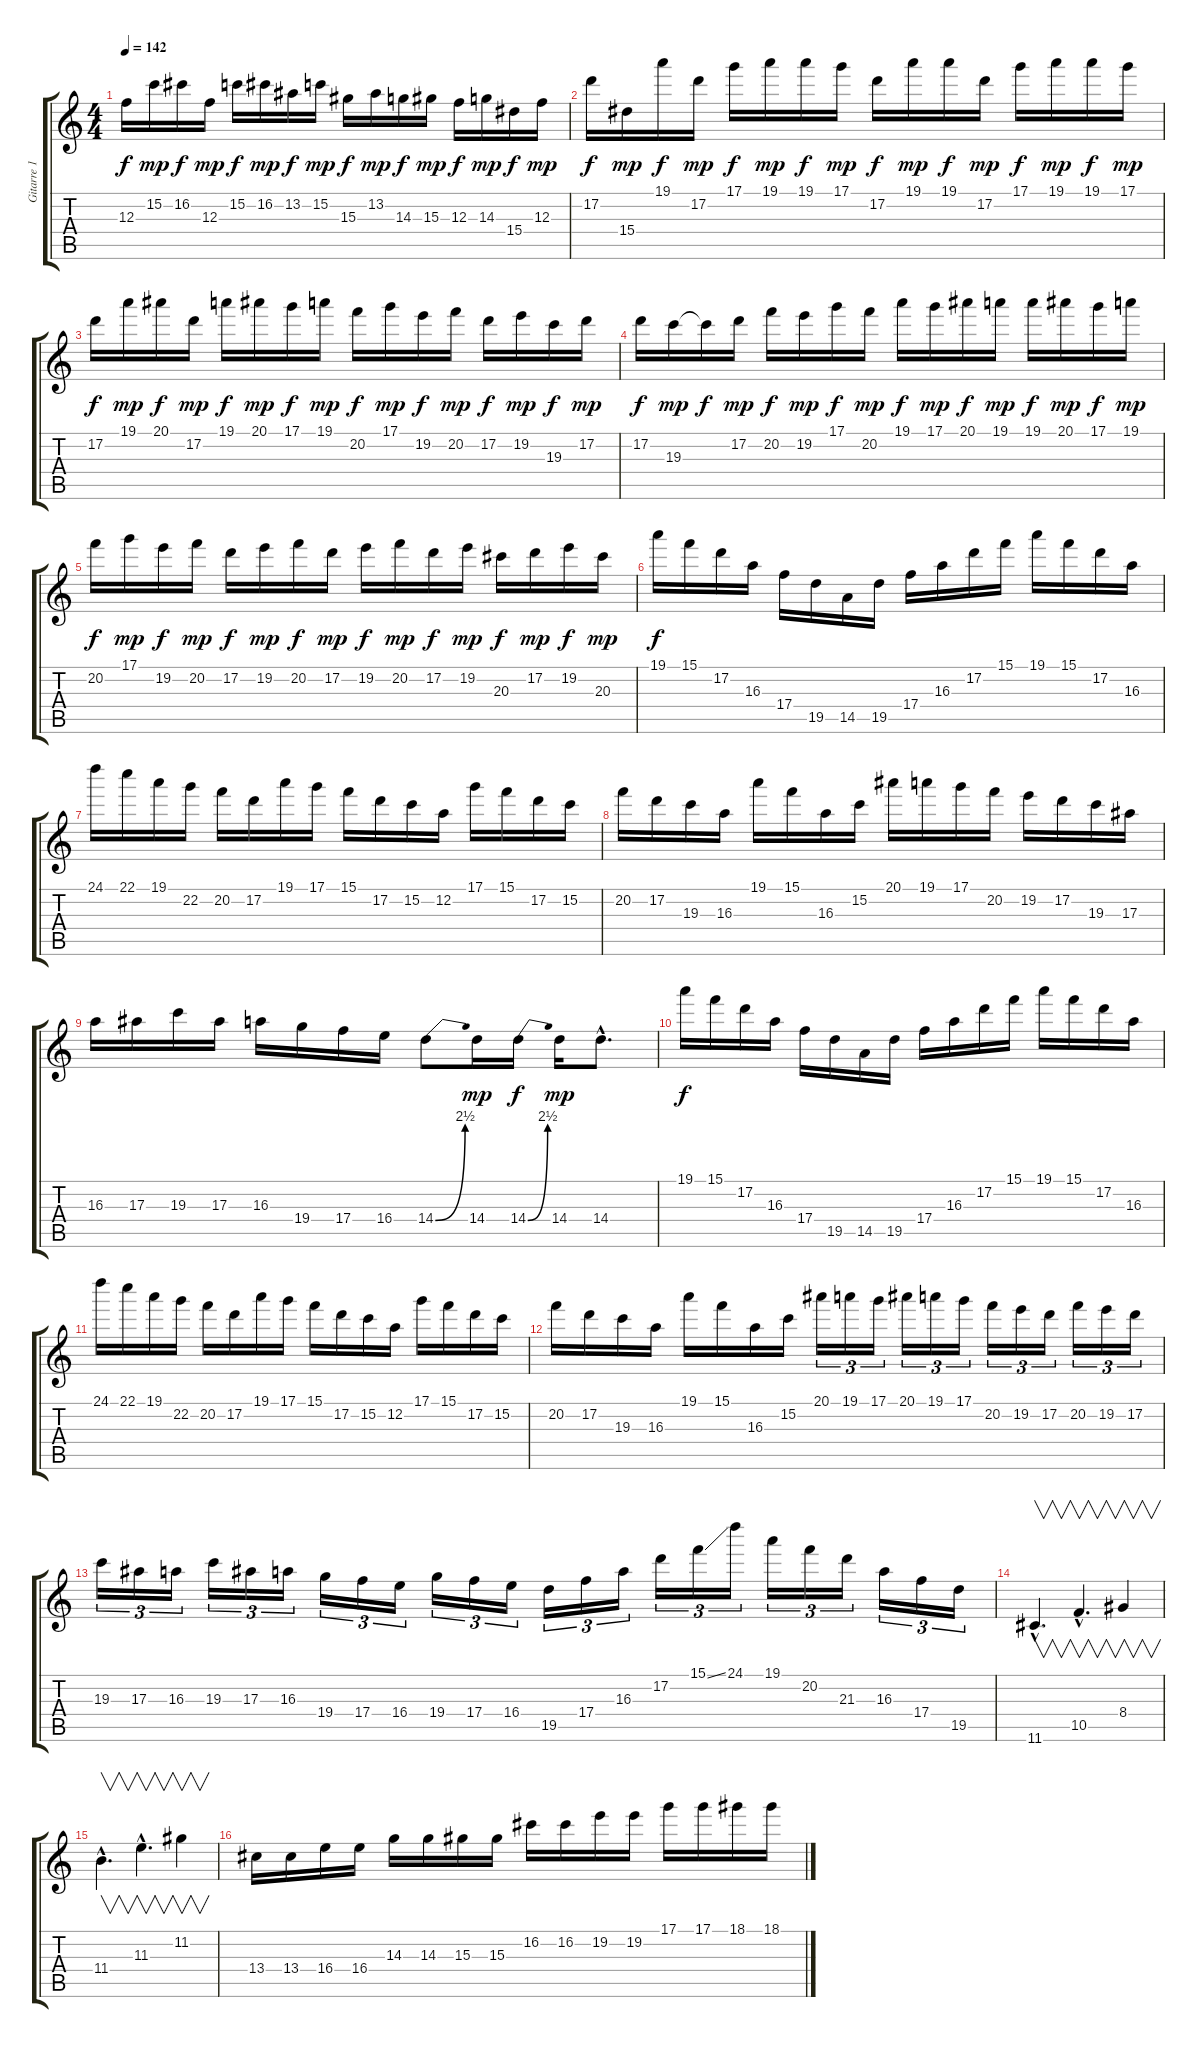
\track ("Gitarre 1" "Gitarre 1") {instrument overdrivenguitar}
\staff {score tabs}
\tuning (D4 A3 F3 C3 G2 D2) {hide}
\ts (4 4)
\tempo 142
\clef g2
\ks c
12.3.16{dy f} 15.2.16{dy mp} 16.2.16{dy f} 12.3.16{dy mp} 15.2.16{dy f} 16.2.16{dy mp} 13.2.16{dy f} 15.2.16{dy mp} 15.3.16{dy f} 13.2.16{dy mp} 14.3.16{dy f} 15.3.16{dy mp} 12.3.16{dy f} 14.3.16{dy mp} 15.4.16{dy f} 12.3.16{dy mp} |
17.2.16{dy f} 15.4.16{dy mp} 19.1.16{dy f} 17.2.16{dy mp} 17.1.16{dy f} 19.1.16{dy mp} 19.1.16{dy f} 17.1.16{dy mp} 17.2.16{dy f} 19.1.16{dy mp} 19.1.16{dy f} 17.2.16{dy mp} 17.1.16{dy f} 19.1.16{dy mp} 19.1.16{dy f} 17.1.16{dy mp} |
17.2.16{dy f} 19.1.16{dy mp} 20.1.16{dy f} 17.2.16{dy mp} 19.1.16{dy f} 20.1.16{dy mp} 17.1.16{dy f} 19.1.16{dy mp} 20.2.16{dy f} 17.1.16{dy mp} 19.2.16{dy f} 20.2.16{dy mp} 17.2.16{dy f} 19.2.16{dy mp} 19.3.16{dy f} 17.2.16{dy mp} |
17.2.16{dy f} 19.3.16{dy mp} 19.3{t}.16{dy f} 17.2.16{dy mp} 20.2.16{dy f} 19.2.16{dy mp} 17.1.16{dy f} 20.2.16{dy mp} 19.1.16{dy f} 17.1.16{dy mp} 20.1.16{dy f} 19.1.16{dy mp} 19.1.16{dy f} 20.1.16{dy mp} 17.1.16{dy f} 19.1.16{dy mp} |
20.2.16{dy f} 17.1.16{dy mp} 19.2.16{dy f} 20.2.16{dy mp} 17.2.16{dy f} 19.2.16{dy mp} 20.2.16{dy f} 17.2.16{dy mp} 19.2.16{dy f} 20.2.16{dy mp} 17.2.16{dy f} 19.2.16{dy mp} 20.3.16{dy f} 17.2.16{dy mp} 19.2.16{dy f} 20.3.16{dy mp} |
19.1.16{dy f} 15.1.16 17.2.16 16.3.16 17.4.16 19.5.16 14.5.16 19.5.16 17.4.16 16.3.16 17.2.16 15.1.16 19.1.16 15.1.16 17.2.16 16.3.16 |
24.1.16 22.1.16 19.1.16 22.2.16 20.2.16 17.2.16 19.1.16 17.1.16 15.1.16 17.2.16 15.2.16 12.2.16 17.1.16 15.1.16 17.2.16 15.2.16 |
20.2.16 17.2.16 19.3.16 16.3.16 19.1.16 15.1.16 16.3.16 15.2.16 20.1.16 19.1.16 17.1.16 20.2.16 19.2.16 17.2.16 19.3.16 17.3.16 |
16.3.16 17.3.16 19.3.16 17.3.16 16.3.16 19.4.16 17.4.16 16.4.16 14.4{be (bend 0 0 60 10)}.8 14.4.16{dy mp} 14.4{be (bend 0 0 60 10)}.16{dy f} 14.4.16{dy mp} 14.4{hac}.8{d} |
19.1.16{dy f} 15.1.16 17.2.16 16.3.16 17.4.16 19.5.16 14.5.16 19.5.16 17.4.16 16.3.16 17.2.16 15.1.16 19.1.16 15.1.16 17.2.16 16.3.16 |
24.1.16 22.1.16 19.1.16 22.2.16 20.2.16 17.2.16 19.1.16 17.1.16 15.1.16 17.2.16 15.2.16 12.2.16 17.1.16 15.1.16 17.2.16 15.2.16 |
20.2.16 17.2.16 19.3.16 16.3.16 19.1.16 15.1.16 16.3.16 15.2.16 20.1.16{tu (3 2)} 19.1.16{tu (3 2)} 17.1.16{tu (3 2)} 20.1.16{tu (3 2)} 19.1.16{tu (3 2)} 17.1.16{tu (3 2)} 20.2.16{tu (3 2)} 19.2.16{tu (3 2)} 17.2.16{tu (3 2)} 20.2.16{tu (3 2)} 19.2.16{tu (3 2)} 17.2.16{tu (3 2)} |
19.3.16{tu (3 2)} 17.3.16{tu (3 2)} 16.3.16{tu (3 2)} 19.3.16{tu (3 2)} 17.3.16{tu (3 2)} 16.3.16{tu (3 2)} 19.4.16{tu (3 2)} 17.4.16{tu (3 2)} 16.4.16{tu (3 2)} 19.4.16{tu (3 2)} 17.4.16{tu (3 2)} 16.4.16{tu (3 2)} 19.5.16{tu (3 2)} 17.4.16{tu (3 2)} 16.3.16{tu (3 2)} 17.2.16{tu (3 2)} 15.1{ss}.16{tu (3 2)} 24.1.16{tu (3 2)} 19.1.16{tu (3 2)} 20.2.16{tu (3 2)} 21.3.16{tu (3 2)} 16.3.16{tu (3 2)} 17.4.16{tu (3 2)} 19.5.16{tu (3 2)} |
11.6{hac}.4{v d} 10.5{hac}.4{v d} 8.4.4{v} |
11.4{hac}.4{v d} 11.3{hac}.4{v d} 11.2.4{v} |
13.4.16 13.4.16 16.4.16 16.4.16 14.3.16 14.3.16 15.3.16 15.3.16 16.2.16 16.2.16 19.2.16 19.2.16 17.1.16 17.1.16 18.1.16 18.1.16
